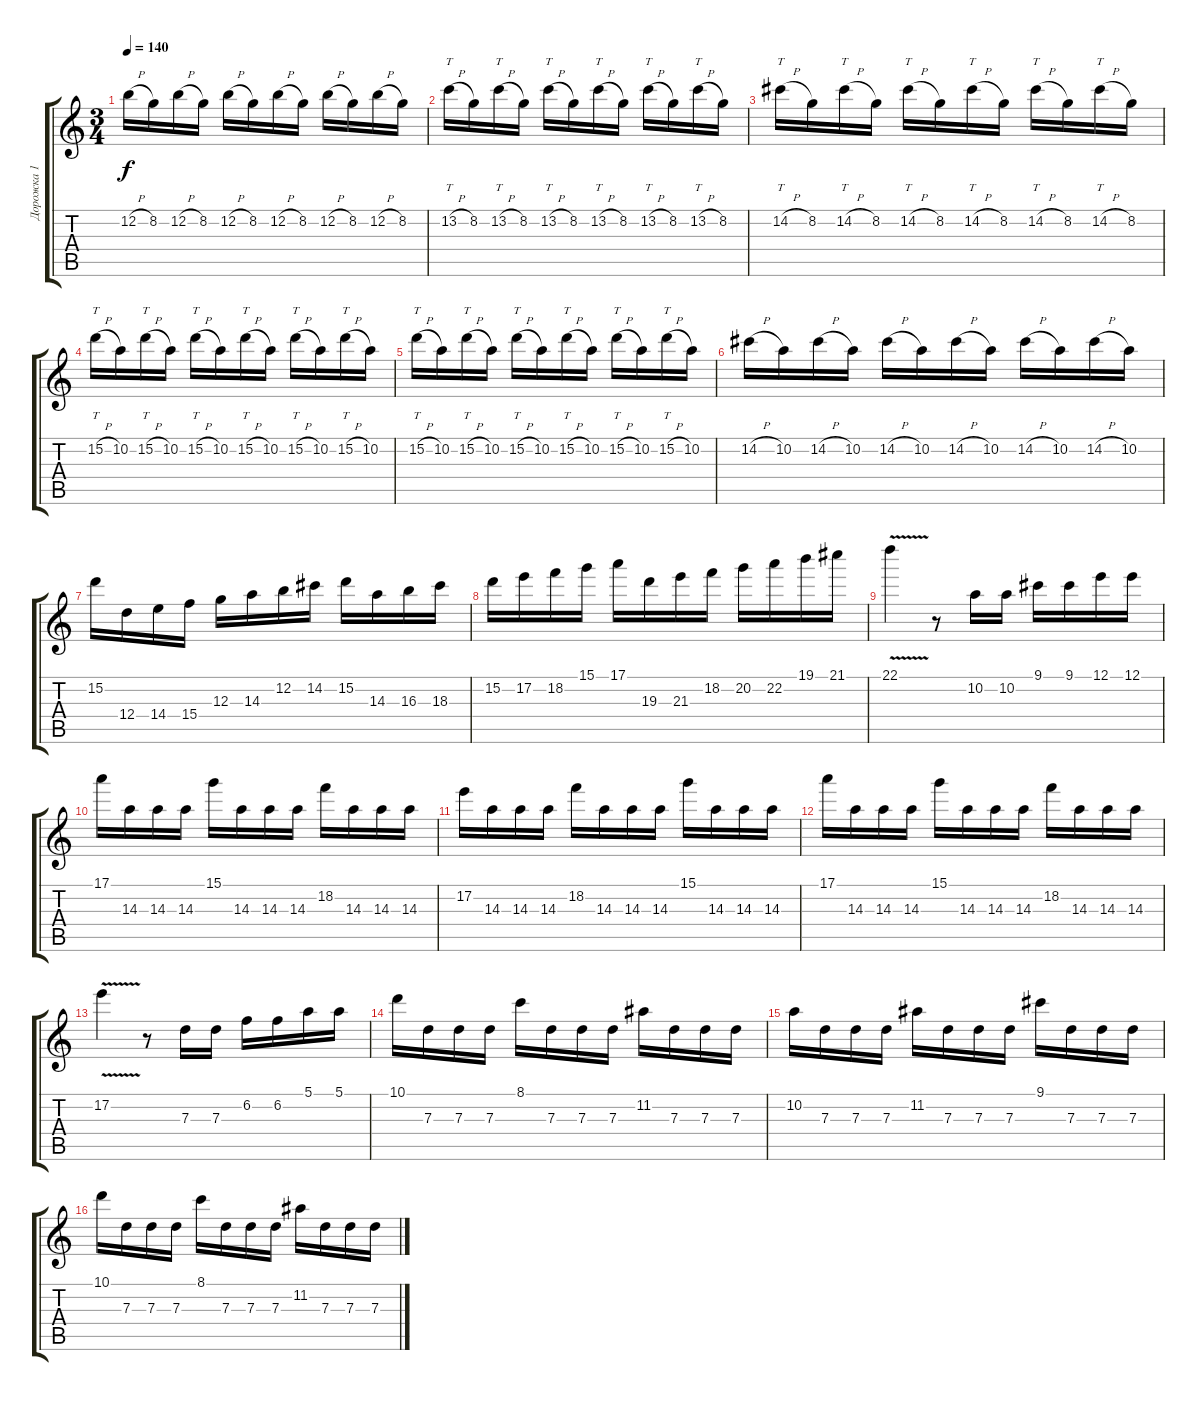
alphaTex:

\track ("Дорожка 1" "Дорожка 1") {instrument distortionguitar}
\staff {score tabs}
\tuning (E4 B3 G3 D3 A2 E2) {hide}
\ts (3 4)
\tempo 140
\clef g2
\ks c
12.2{h}.16{dy f} 8.2.16 12.2{h}.16 8.2.16 12.2{h}.16 8.2.16 12.2{h}.16 8.2.16 12.2{h}.16 8.2.16 12.2{h}.16 8.2.16 |
13.2{h}.16{tt} 8.2.16 13.2{h}.16{tt} 8.2.16 13.2{h}.16{tt} 8.2.16 13.2{h}.16{tt} 8.2.16 13.2{h}.16{tt} 8.2.16 13.2{h}.16{tt} 8.2.16 |
14.2{h}.16{tt} 8.2.16 14.2{h}.16{tt} 8.2.16 14.2{h}.16{tt} 8.2.16 14.2{h}.16{tt} 8.2.16 14.2{h}.16{tt} 8.2.16 14.2{h}.16{tt} 8.2.16 |
15.2{h}.16{tt} 10.2.16 15.2{h}.16{tt} 10.2.16 15.2{h}.16{tt} 10.2.16 15.2{h}.16{tt} 10.2.16 15.2{h}.16{tt} 10.2.16 15.2{h}.16{tt} 10.2.16 |
15.2{h}.16{tt} 10.2.16 15.2{h}.16{tt} 10.2.16 15.2{h}.16{tt} 10.2.16 15.2{h}.16{tt} 10.2.16 15.2{h}.16{tt} 10.2.16 15.2{h}.16{tt} 10.2.16 |
14.2{h}.16 10.2.16 14.2{h}.16 10.2.16 14.2{h}.16 10.2.16 14.2{h}.16 10.2.16 14.2{h}.16 10.2.16 14.2{h}.16 10.2.16 |
15.2.16 12.4.16 14.4.16 15.4.16 12.3.16 14.3.16 12.2.16 14.2.16 15.2.16 14.3.16 16.3.16 18.3.16 |
15.2.16 17.2.16 18.2.16 15.1.16 17.1.16 19.3.16 21.3.16 18.2.16 20.2.16 22.2.16 19.1.16 21.1.16 |
22.1{v}.4 r.8 10.2.16 10.2.16 9.1.16 9.1.16 12.1.16 12.1.16 |
17.1.16 14.3.16 14.3.16 14.3.16 15.1.16 14.3.16 14.3.16 14.3.16 18.2.16 14.3.16 14.3.16 14.3.16 |
17.2.16 14.3.16 14.3.16 14.3.16 18.2.16 14.3.16 14.3.16 14.3.16 15.1.16 14.3.16 14.3.16 14.3.16 |
17.1.16 14.3.16 14.3.16 14.3.16 15.1.16 14.3.16 14.3.16 14.3.16 18.2.16 14.3.16 14.3.16 14.3.16 |
17.2{v}.4 r.8 7.3.16 7.3.16 6.2.16 6.2.16 5.1.16 5.1.16 |
10.1.16 7.3.16 7.3.16 7.3.16 8.1.16 7.3.16 7.3.16 7.3.16 11.2.16 7.3.16 7.3.16 7.3.16 |
10.2.16 7.3.16 7.3.16 7.3.16 11.2.16 7.3.16 7.3.16 7.3.16 9.1.16 7.3.16 7.3.16 7.3.16 |
10.1.16 7.3.16 7.3.16 7.3.16 8.1.16 7.3.16 7.3.16 7.3.16 11.2.16 7.3.16 7.3.16 7.3.16
